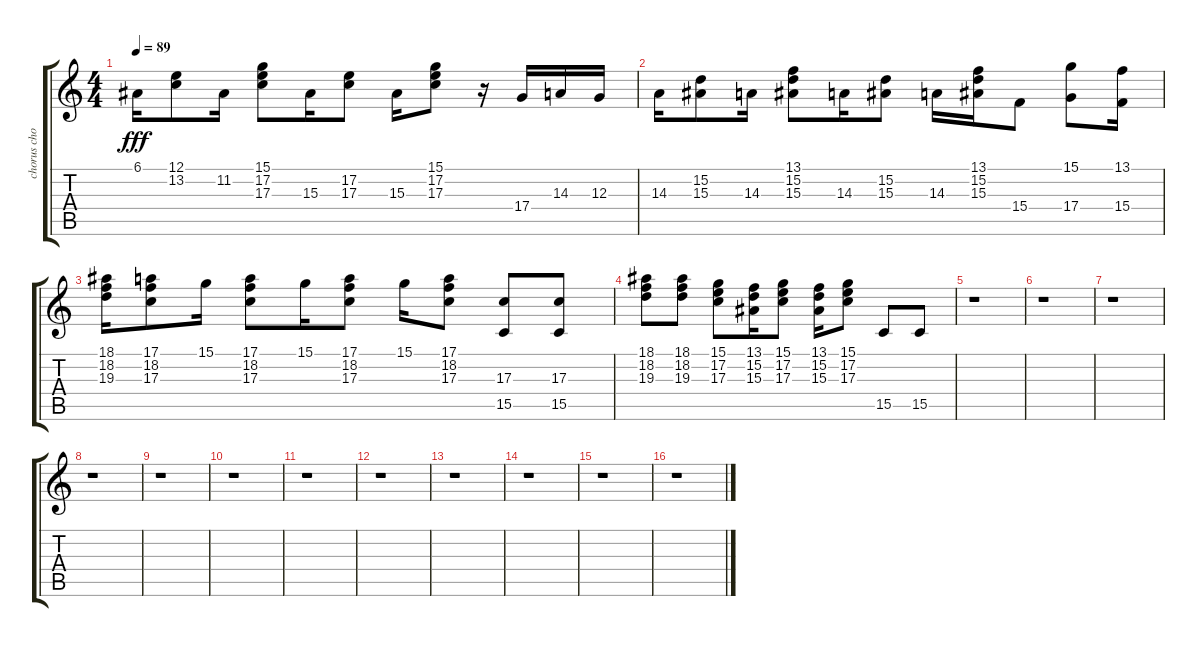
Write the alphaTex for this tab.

\track ("chorus chords" "chorus cho") {instrument brightacousticpiano}
\staff {score tabs}
\tuning (E4 B3 G3 D3 A2 E2) {hide}
\ts (4 4)
\tempo 89
\clef g2
\ks c
6.1.16{dy fff} (12.1 13.2).8 11.2.16 (15.1 17.2 17.3).8 15.3.16 (17.2 17.3).8 15.3.16 (15.1 17.2 17.3).8 r.16 17.4.16 14.3.16 12.3.16 |
14.3.16 (15.2 15.3).8 14.3.16 (13.1 15.2 15.3).8 14.3.16 (15.2 15.3).8 14.3.16 (13.1 15.2 15.3).16 15.4.8 (15.1 17.4).8 (13.1 15.4).16 |
(18.1 18.2 19.3).16 (17.1 18.2 17.3).8 15.1.16 (17.1 18.2 17.3).8 15.1.16 (17.1 18.2 17.3).8 15.1.16 (17.1 18.2 17.3).8 (17.3 15.5).8 (17.3 15.5).8 |
(18.1 18.2 19.3).8 (18.1 18.2 19.3).8 (15.1 17.2 17.3).8 (13.1 15.2 15.3).16 (15.1 17.2 17.3).8 (13.1 15.2 15.3).16 (15.1 17.2 17.3).8 15.5.8 15.5.8 |
r.1 |
r.1 |
r.1 |
r.1 |
r.1 |
r.1 |
r.1 |
r.1 |
r.1 |
r.1 |
r.1 |
r.1
